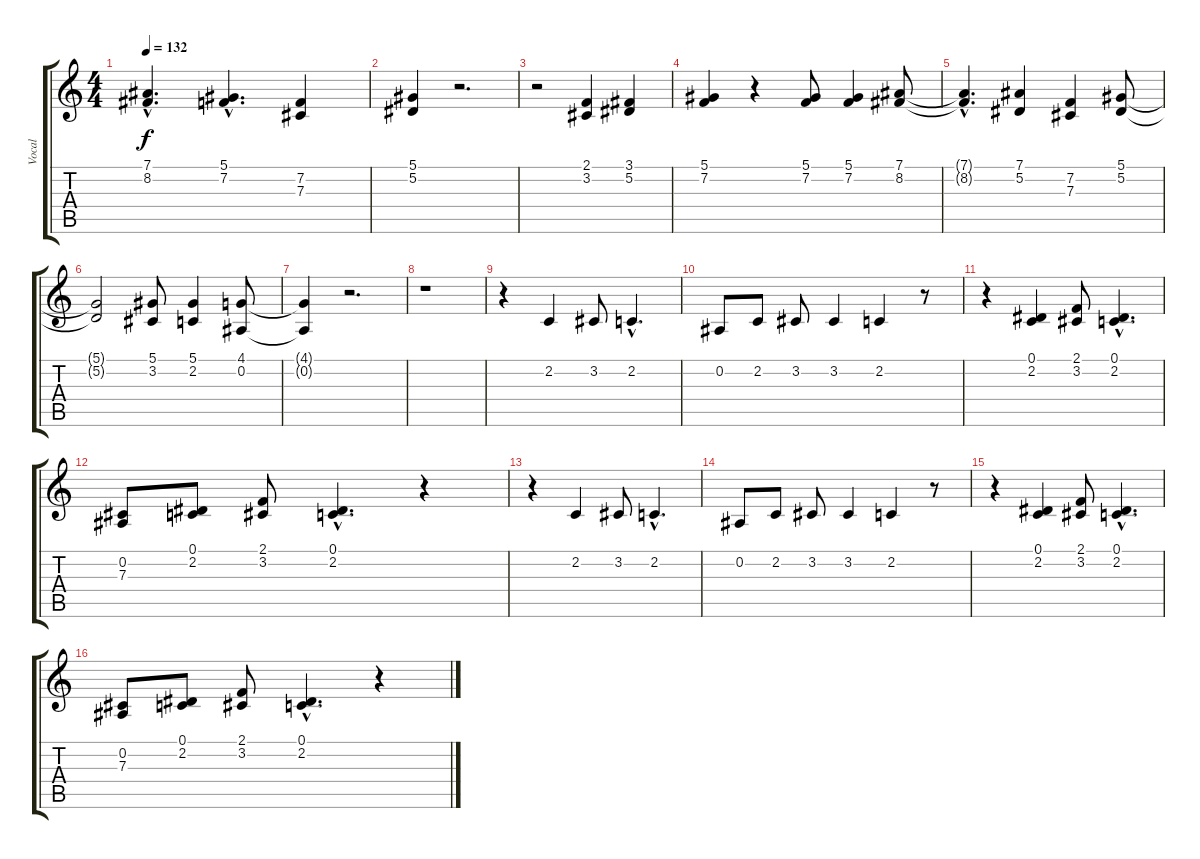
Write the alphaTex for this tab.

\track ("Vocal" "Vocal") {instrument synthvoice}
\staff {score tabs}
\tuning (Eb4 Bb3 Gb3 Db3 Ab2 Eb2) {hide}
\ts (4 4)
\tempo 132
\clef g2
\ks c
(7.1{hac t} 8.2{hac t}).4{d dy f} (5.1{hac} 7.2{hac}).4{d} (7.2 7.3).4 |
(5.1 5.2).4 r.2{d} |
r.2 (2.1 3.2).4 (3.1 5.2).4 |
(5.1 7.2).4 r.4 (5.1 7.2).8 (5.1 7.2).4 (7.1 8.2).8 |
(7.1{hac t} 8.2{hac t}).4{d} (7.1 5.2).4 (7.2 7.3).4 (5.1 5.2).8 |
(5.1{t} 5.2{t}).2 (5.1 3.2).8 (5.1 2.2).4 (4.1 0.2).8 |
(4.1{t} 0.2{t}).4 r.2{d} |
r.1 |
r.4 2.2.4 3.2.8 2.2{hac}.4{d} |
0.2.8 2.2.8 3.2.8 3.2.4 2.2.4 r.8 |
r.4 (0.1 2.2).4 (2.1 3.2).8 (0.1{hac} 2.2{hac}).4{d} |
(0.2 7.3).8 (0.1 2.2).8 (2.1 3.2).8 (0.1{hac} 2.2{hac}).4{d} r.4 |
r.4 2.2.4 3.2.8 2.2{hac}.4{d} |
0.2.8 2.2.8 3.2.8 3.2.4 2.2.4 r.8 |
r.4 (0.1 2.2).4 (2.1 3.2).8 (0.1{hac} 2.2{hac}).4{d} |
(0.2 7.3).8 (0.1 2.2).8 (2.1 3.2).8 (0.1{hac} 2.2{hac}).4{d} r.4
